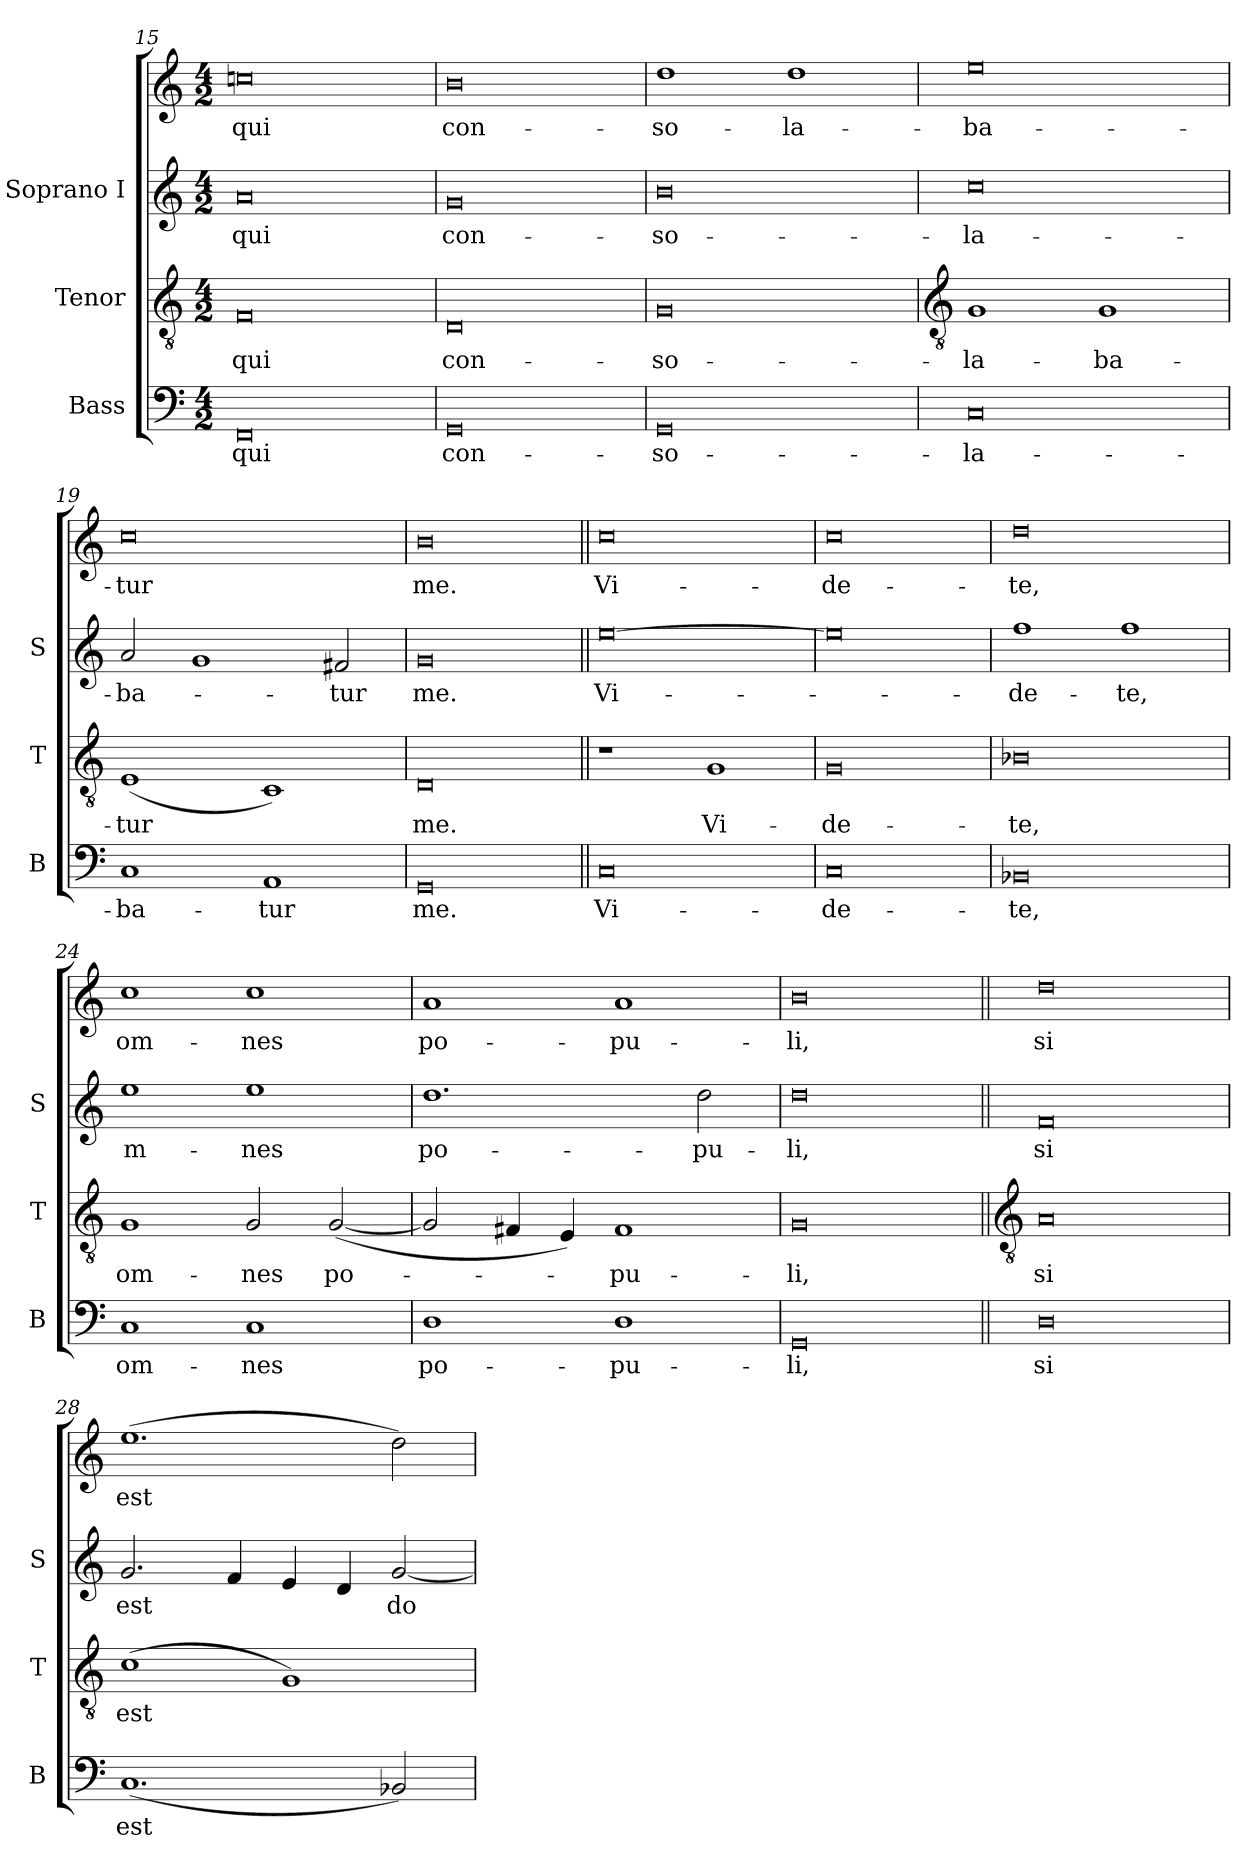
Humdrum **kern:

**kern	**text	**kern	**text	**kern	**text	**kern	**text
*part3	*part3	*part2	*part2	*part1	*part1	*part1	*part1
*staff4	*staff4	*staff3	*staff3	*staff2	*staff2	*staff1	*staff1
*I"Bass	*	*I"Tenor	*	*I"Soprano I	*	*	*
*I'B	*	*I'T	*	*I'S	*	*	*
*clefF4	*	*clefGv2	*	*clefG2	*	*clefG2	*
*k[]	*	*k[]	*	*k[]	*	*k[]	*
*C:	*	*C:	*	*C:	*	*C:	*
*M4/2	*	*M4/2	*	*M4/2	*	*M4/2	*
=15	=15	=15	=15	=15	=15	=15	=15
!	!LO:LY:b	!	!LO:LY:b	!	!LO:LY:b	!	!LO:LY:b
0FF	qui	0F	qui	0a	qui	0ccn	qui
=16	=16	=16	=16	=16	=16	=16	=16
!	!LO:LY:b	!	!LO:LY:b	!	!LO:LY:b	!	!LO:LY:b
0GG	con-	0D	con-	0g	-con-	0b	con-
=17	=17	=17	=17	=17	=17	=17	=17
!	!LO:LY:b	!	!LO:LY:b	!	!LO:LY:b	!	!LO:LY:b
0GG	-so-	0G	-so-	0b	-so-	1dd	-so-
!	!	!	!	!	!	!	!LO:LY:b
.	.	.	.	.	.	1dd	-la-
!!LO:LB:g=z
=18	=18	=18	=18	=18	=18	=18	=18
*	*	*clefGv2	*	*	*	*	*
!	!LO:LY:b	!	!LO:LY:b	!	!LO:LY:b	!	!LO:LY:b
0C	-la-	1G	-la-	0cc	-la-	0ee	-ba-
!	!	!	!LO:LY:b	!	!	!	!
.	.	1G	-ba-	.	.	.	.
=19	=19	=19	=19	=19	=19	=19	=19
!	!LO:LY:b	!	!LO:LY:b	!	!LO:LY:b	!	!LO:LY:b
1C	-ba-	(<1E	-tur	2a	ba-	0cc	-tur
.	.	.	.	1g	.	.	.
!	!LO:LY:b	!	!	!	!	!	!
1AA	-tur	1C)	.	.	.	.	.
!	!	!	!	!	!LO:LY:b	!	!
.	.	.	.	2f#X	tur	.	.
=20	=20	=20	=20	=20	=20	=20	=20
!	!LO:LY:b	!	!LO:LY:b	!	!LO:LY:b	!	!LO:LY:b
0GG	me.	0D	me.	0g	me.	0b	me.
=21||	=21||	=21||	=21||	=21||	=21||	=21||	=21||
!	!LO:LY:b	!	!	!	!LO:LY:b	!	!LO:LY:b
0C	Vi-	1r	.	[0ee	-Vi-	0cc	Vi-
!	!	!	!LO:LY:b	!	!	!	!
.	.	1G	Vi-	.	.	.	.
=22	=22	=22	=22	=22	=22	=22	=22
!	!LO:LY:b	!	!LO:LY:b	!	!	!	!LO:LY:b
0C	-de-	0G	-de-	0ee]	.	0cc	de-
=23	=23	=23	=23	=23	=23	=23	=23
!	!LO:LY:b	!	!LO:LY:b	!	!LO:LY:b	!	!LO:LY:b
0BB-X	-te,	0B-X	-te,	1ff	de-	0dd	-te,
!	!	!	!	!	!LO:LY:b	!	!
.	.	.	.	1ff	-te,	.	.
=24	=24	=24	=24	=24	=24	=24	=24
!	!LO:LY:b	!	!LO:LY:b	!	!LO:LY:b	!	!LO:LY:b
1C	om-	1G	om-	1ee	m-	1cc	om-
!	!LO:LY:b	!	!LO:LY:b	!	!LO:LY:b	!	!LO:LY:b
1C	-nes	2G	-nes	1ee	-nes	1cc	-nes
!	!	!	!LO:LY:b	!	!	!	!
.	.	(<[2G	po-	.	.	.	.
=25	=25	=25	=25	=25	=25	=25	=25
!	!LO:LY:b	!	!	!	!LO:LY:b	!	!LO:LY:b
1D	po-	2G]	.	1.dd	-po-	1a	po-
.	.	4F#X	.	.	.	.	.
.	.	4E)	.	.	.	.	.
!	!LO:LY:b	!	!LO:LY:b	!	!	!	!LO:LY:b
1D	-pu-	1F#	pu-	.	.	1a	-pu-
!	!	!	!	!	!LO:LY:b	!	!
.	.	.	.	2dd	-pu-	.	.
=26	=26	=26	=26	=26	=26	=26	=26
!	!LO:LY:b	!	!LO:LY:b	!	!LO:LY:b	!	!LO:LY:b
0GG	-li,	0G	-li,	0dd	li,	0b	-li,
!!LO:LB:g=z
=27||	=27||	=27||	=27||	=27||	=27||	=27||	=27||
*	*	*clefGv2	*	*	*	*	*
!	!LO:LY:b	!	!LO:LY:b	!	!LO:LY:b	!	!LO:LY:b
0D	si	0A	si	0f	si	0dd	si
=28	=28	=28	=28	=28	=28	=28	=28
!	!LO:LY:b	!	!LO:LY:b	!	!LO:LY:b	!	!LO:LY:b
(<1.C	est	(<1c	est	2.g	est	(>1.ee	est
.	.	.	.	4f	.	.	.
.	.	1G)	.	4e	.	.	.
.	.	.	.	4d	.	.	.
!	!	!	!	!	!LO:LY:b	!	!
2BB-X)	.	.	.	[2g	do-	2dd)	.
=	=	=	=	=	=	=	=
*-	*-	*-	*-	*-	*-	*-	*-
